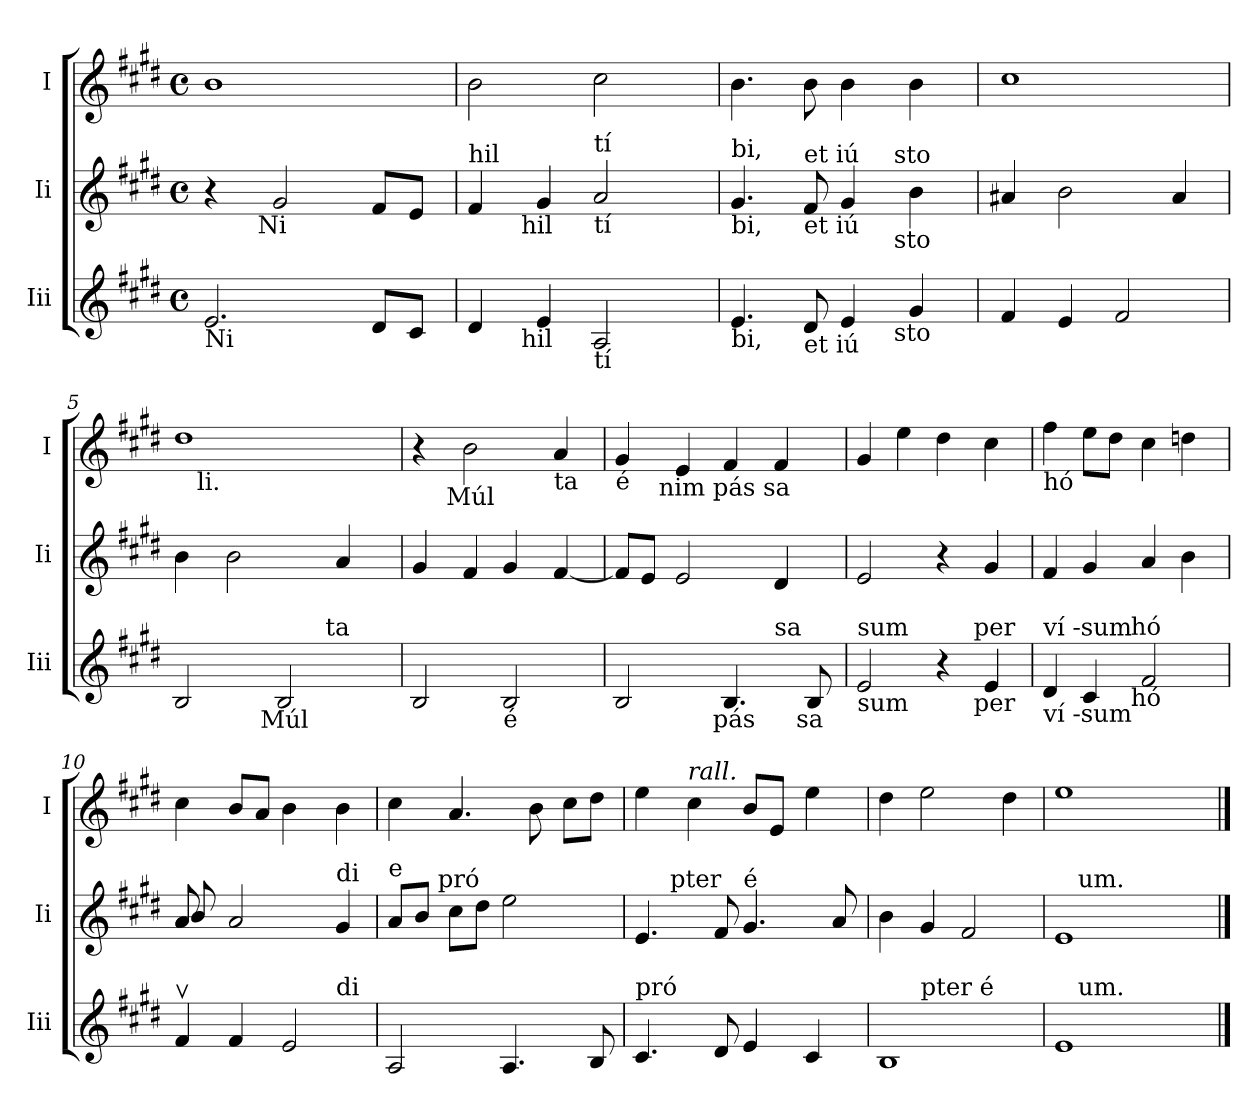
**kern	**kern	**kern
*part3	*part2	*part1
*staff3	*staff2	*staff1
*I"Iii	*I"Ii	*I"I
*I'Iii	*I'Ii	*I'I
*clefG2	*clefG2	*clefG2
*k[f#c#g#d#]	*k[f#c#g#d#]	*k[f#c#g#d#]
*E:	*E:	*E:
*M4/4	*M4/4	*M4/4
*met(c)	*met(c)	*met(c)
=1	=1	=1
!	!LO:TX:a:t=Ni	!
!LO:TX:b:t=Ni	!	!
*	*^	*
2.e/	4r	8..ryy	1b
!	!	!LO:TX:b:t=Ni	!
.	.	2ryy	.
.	2g#/	.	.
.	.	4ryy	.
8d#/L	8f#/L	.	.
8c#/J	8e/J	.	.
.	.	32ryy	.
=2	=2	=2	=2
!	!LO:TX:a:t=hil	!	!
*^	*	*	*
4d#/	8..ryy	4f#/	8..ryy	2b\
!	!	!	!LO:TX:b:t=hil	!
!	!LO:TX:b:t=hil	!	!	!
.	2ryy	.	2ryy	.
4e/	.	4g#/	.	.
!	!	!LO:TX:b:t=tí	!	!
!	!	!LO:TX:a:t=tí	!	!
!LO:TX:b:t=tí	!	!	!	!
2A/	.	2a/	.	2cc#\
.	4ryy	.	4ryy	.
.	32ryy	.	32ryy	.
=3	=3	=3	=3	=3
!	!	!LO:TX:b:t=bi,	!	!
!	!	!LO:TX:a:t=bi,	!	!
!LO:TX:b:t=bi,	!	!	!	!
4.e/	2ryy	4.g#/	2ryy	4.b\
!	!	!LO:TX:b:t=et iú	!	!
!	!	!LO:TX:a:t=et iú	!	!
!LO:TX:b:t=et iú	!	!	!	!
8d#/	.	8f#/	.	8b\
4e/	8..ryy	4g#/	8..ryy	4b\
!	!	!	!LO:TX:b:t=sto	!
!	!	!	!LO:TX:a:t=sto	!
!	!LO:TX:b:t=sto	!	!	!
.	4ryy	.	4ryy	.
4g#/	.	4b\	.	4b\
.	32ryy	.	32ryy	.
=4	=4	=4	=4	=4
!	!	!LO:TX:b:t=íl	!	!
!	!	!LO:TX:a:t=íl	!	!
!LO:TX:b:t=íl	!	!	!	!
*v	*v	*	*	*
*	*v	*v	*
4f#/	4a#X/	1cc#
4e/	2b\	.
2f#/	.	.
.	4a#/	.
!!LO:LB:g=z
=5	=5	=5
!LO:TX:b:t=li.	!	!
!LO:TX:a:t=li. Múl	!	!
*^	*	*^
*	*^	*	*	*
2B/	4..ryy	2ryy	4b\	1dd#	16.ryy
!	!	!	!	!	!LO:TX:b:t=li.
.	.	.	.	.	2ryy
.	.	.	2b\	.	.
!	!LO:TX:b:t=Múl	!	!	!	!
.	2ryy	.	.	.	.
2B/	.	8..ryy	.	.	.
.	.	.	.	.	4ryy
!	!	!LO:TX:a:t=ta	!	!	!
.	.	4ryy	.	.	.
.	.	.	4a/	.	.
.	.	.	.	.	8ryy
.	16ryy	.	.	.	.
.	.	32ryy	.	.	32ryy
=6	=6	=6	=6	=6	=6
!LO:TX:b:t=ta	!	!	!	!	!
!LO:TX:a:t=é nim pás	!	!	!	!	!
*v	*v	*v	*	*	*
2B/	4g#/	4r	8.ryy
!	!	!	!LO:TX:b:t=Múl
.	.	.	2ryy
.	4f#/	2b\	.
!LO:TX:b:t=é	!	!	!
2B/	4g#/	.	.
.	.	.	4ryy
!	!	!LO:TX:b:t=ta	!
.	[<4f#/	4a/	.
.	.	.	16ryy
=7	=7	=7	=7
!	!	!LO:TX:b:t=é	!
!LO:TX:b:t=nim	!	!	!
*^	*	*	*
*	*^	*	*	*
*	*	*^	*	*	*
2B/	4...ryy	2.ryy	2ryy	8f#/L]	4g#/	8.ryy
.	.	.	.	8e/J	.	.
!	!	!	!	!	!	!LO:TX:b:t=nim pás sa
.	.	.	.	.	.	2ryy
.	.	.	.	2e/	4e/	.
!	!LO:TX:b:t=pás	!	!	!	!	!
.	2ryy	.	.	.	.	.
4.B/	.	.	4ryy	.	4f#/	.
.	.	.	.	.	.	4ryy
!	!	!LO:TX:a:t=sa	!	!	!	!
.	.	4ryy	16.ryy	4d#/	4f#/	.
!	!	!	!LO:TX:b:t=sa	!	!	!
.	.	.	8ryy	.	.	.
8B/	.	.	.	.	.	.
.	.	.	.	.	.	16ryy
.	32ryy	.	32ryy	.	.	.
=8	=8	=8	=8	=8	=8	=8
!	!	!	!	!	!LO:TX:b:t=sum per ví -sum	!
!LO:TX:b:t=sum	!	!	!	!	!	!
!LO:TX:a:t=sum	!	!	!	!	!	!
*	*v	*v	*v	*	*v	*v
2e/	2ryy	2e/	4g#/
.	.	.	4ee\
4r	8..ryy	4r	4dd#\
!	!LO:TX:b:t=per	!	!
!	!LO:TX:a:t=per	!	!
.	4ryy	.	.
4e/	.	4g#/	4cc#\
.	32ryy	.	.
=9	=9	=9	=9
!	!	!	!LO:TX:b:t=hó
!LO:TX:b:t=ví -sum	!	!	!
!LO:TX:a:t=ví -sum	!	!	!
4d#/	4...ryy	4f#/	4ff#\
4c#/	.	4g#/	8ee\L
.	.	.	8dd#\J
!	!LO:TX:b:t=hó	!	!
!	!LO:TX:a:t=hó	!	!
.	2ryy	.	.
2f#/	.	4a/	4cc#\
.	.	4b\	4ddn\
.	32ryy	.	.
!!LO:LB:g=z
=10	=10	=10	=10
*	*	*^	*
*	*	*	*^	*
4f#v</	2.ryy	4a/	8b/	8a/	4cc#\
.	.	.	2..ryy	2ryy	.
4f#/	.	2a/	.	.	8b/L
.	.	.	.	.	8a/J
2e/	.	.	.	.	4b\
.	.	.	.	8ryy	.
!	!	!LO:TX:a:t=di	!	!	!
!	!LO:TX:a:t=di	!	!	!	!
.	4ryy	4g#/	.	4ryy	4b\
=11	=11	=11	=11	=11	=11
!	!	!LO:TX:a:t=e	!	!	!
!LO:TX:a:t=e	!	!	!	!	!
*v	*v	*	*	*	*
*	*	*v	*v	*
2A/	8a/L	8..ryy	4cc#\
.	8b/J	.	.
!	!	!LO:TX:a:t=pró	!
.	.	2ryy	.
.	8cc#\L	.	4.a/
.	8dd#\J	.	.
4.A/	2ee\	.	.
.	.	.	8b\
.	.	4ryy	.
.	.	.	8cc#\L
8B/	.	.	8dd#\J
.	.	32ryy	.
=12	=12	=12	=12
!LO:TX:a:t=pró	!	!	!
4.c#/	4.e/	8.ryy	4ee\
!	!	!LO:TX:a:t=pter	!
.	.	2ryy	.
!	!	!	!LO:TX:a:i:t=rall.
.	.	.	4cc#\
8d#/	8f#/	.	.
!	!LO:TX:a:t=é	!	!
4e/	4.g#/	.	8b/L
.	.	.	8e/J
.	.	4ryy	.
4c#/	.	.	4ee\
.	8a/	.	.
.	.	16ryy	.
*	*v	*v	*
=13	=13	=13
*^	*	*
1B	4ryy	4b\	4dd#\
!	!LO:TX:a:t=pter é	!	!
.	2.ryy	4g#/	2ee\
.	.	2f#/	.
.	.	.	4dd#\
=14	=14	=14	=14
*	*	*^	*
1e	16.ryy	1e	16.ryy	1ee
!	!	!	!LO:TX:a:t=um.	!
!	!LO:TX:a:t=um.	!	!	!
.	2ryy	.	2ryy	.
.	4ryy	.	4ryy	.
.	8ryy	.	8ryy	.
.	32ryy	.	32ryy	.
*v	*v	*	*	*
*	*v	*v	*
==	==	==
*-	*-	*-
